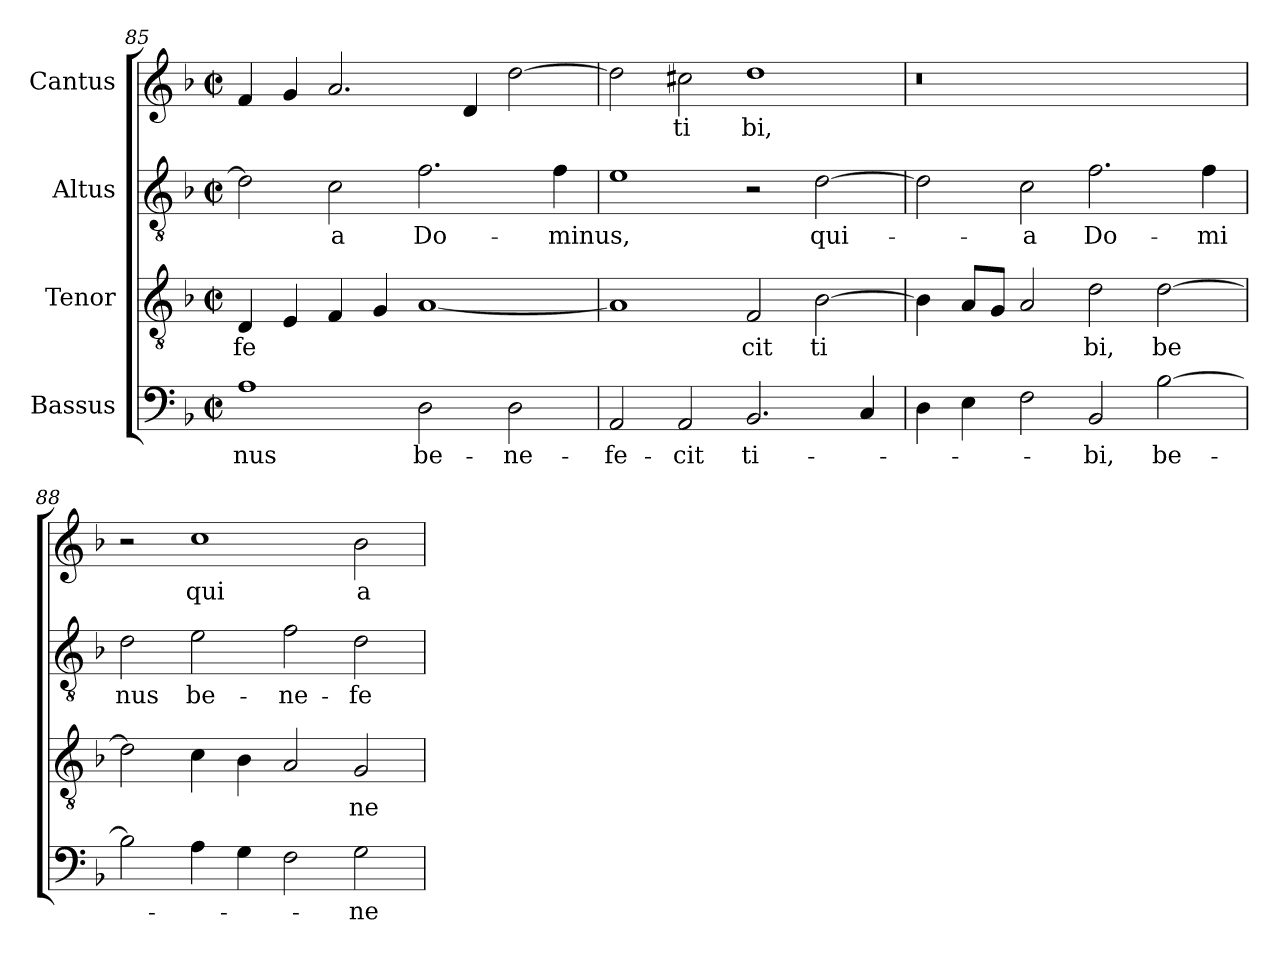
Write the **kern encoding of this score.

**kern	**text	**kern	**text	**kern	**text	**kern	**text
*part4	*part4	*part3	*part3	*part2	*part2	*part1	*part1
*staff4	*staff4	*staff3	*staff3	*staff2	*staff2	*staff1	*staff1
*I"Bassus	*	*I"Tenor	*	*I"Altus	*	*I"Cantus	*
*clefF4	*	*clefGv2	*	*clefGv2	*	*clefG2	*
*k[b-]	*	*k[b-]	*	*k[b-]	*	*k[b-]	*
*F:	*	*F:	*	*F:	*	*F:	*
*M2/2	*	*M2/2	*	*M2/2	*	*M2/2	*
*met(c|)	*	*met(c|)	*	*met(c|)	*	*met(c|)	*
=85	=85	=85	=85	=85	=85	=85	=85
!	!LO:LY:b:cj	!	!LO:LY:b:cj	!	!	!	!
1A	-nus	4D/	fe	2d\]	.	4f/	.
.	.	4E/	.	.	.	4g/	.
!	!	!	!	!	!LO:LY:b:cj	!	!
.	.	4F/	.	2c\	-a	2.a/	.
.	.	4G/	.	.	.	.	.
!	!LO:LY:b:cj	!	!	!	!LO:LY:b:cj	!	!
2D\	be-	[<1A	.	2.f\	Do-	.	.
.	.	.	.	.	.	4d/	.
!	!LO:LY:b:cj	!	!	!	!	!	!
2D\	-ne-	.	.	.	.	[>2dd\	.
!	!	!	!	!	!LO:LY:b	!	!
.	.	.	.	4f\	-minus,	.	.
=86	=86	=86	=86	=86	=86	=86	=86
!	!LO:LY:b:cj	!	!	!	!	!	!
2AA/	-fe-	1A]	.	1e	.	2dd\]	.
!	!LO:LY:b:cj	!	!	!	!	!	!LO:LY:b:cj
2AA/	-cit	.	.	.	.	2cc#\	ti
!	!LO:LY:b:cj	!	!LO:LY:b:cj	!	!	!	!LO:LY:b:cj
2.BB-/	ti-	2F/	cit	2r	.	1dd	bi,
!	!	!	!LO:LY:b:cj	!	!LO:LY:b	!	!
.	.	[>2B-\	ti	[>2d\	qui-	.	.
4C/	.	.	.	.	.	.	.
=87	=87	=87	=87	=87	=87	=87	=87
4D\	.	4B-\]	.	2d\]	.	0r	.
4E\	.	8A/L	.	.	.	.	.
.	.	8G/J	.	.	.	.	.
!	!	!	!	!	!LO:LY:b:cj	!	!
2F\	.	2A/	.	2c\	-a	.	.
!	!LO:LY:b:cj	!	!LO:LY:b:cj	!	!LO:LY:b:cj	!	!
2BB-/	-bi,	2d\	bi,	2.f\	Do-	.	.
!	!LO:LY:b:cj	!	!LO:LY:b:cj	!	!	!	!
[>2B-\	be-	[>2d\	be	.	.	.	.
!	!	!	!	!	!LO:LY:b:cj	!	!
.	.	.	.	4f\	-mi	.	.
=88	=88	=88	=88	=88	=88	=88	=88
!	!	!	!	!	!LO:LY:b:cj	!	!
2B-\]	.	2d\]	.	2d\	nus	2r	.
!	!	!	!	!	!LO:LY:b:cj	!	!LO:LY:b:cj
4A\	.	4c\	.	2e\	be-	1cc	qui
4G\	.	4B-\	.	.	.	.	.
!	!	!	!	!	!LO:LY:b:cj	!	!
2F\	.	2A/	.	2f\	-ne-	.	.
!	!LO:LY:b:cj	!	!LO:LY:b:cj	!	!LO:LY:b:cj	!	!LO:LY:b:cj
2G\	-ne-	2G/	ne	2d\	-fe-	2b-\	a
=	=	=	=	=	=	=	=
*-	*-	*-	*-	*-	*-	*-	*-
